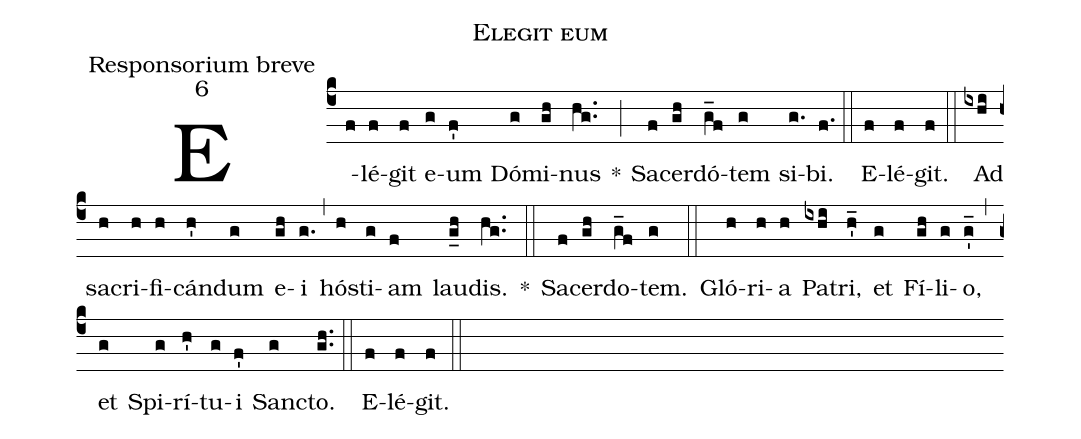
name:Elegit eum;
office-part:Responsorium breve;
mode:6;
%%
(c4)E(f)lé(f)git(f) e(g)um(f') Dó(g)mi(gh)nus(hg..)
 *(;)
Sa(f)cer(gh)dó(g_f)tem(g) si(g.)bi.(f.) (::)

E(f)lé(f)git.(f) (::)

Ad(ixhi) sa(h)cri(h)fi(h)cán(h')dum(g) e(gh)i(g.) (,) hó(h)sti(g)am(f) lau(g_h)dis.(hg..)

*(::) Sa(f)cer(gh)do(g_f)tem.(g) (::)

Gló(h)ri(h)a(h) Pa(ixhi)tri,(h_') et(g) Fí(gh)li(g)o,(g_') (,) et(g) Spi(g)rí(h')tu(g)i(f') San(g)cto.(gh..) (::)

E(f)lé(f)git.(f) (::)
